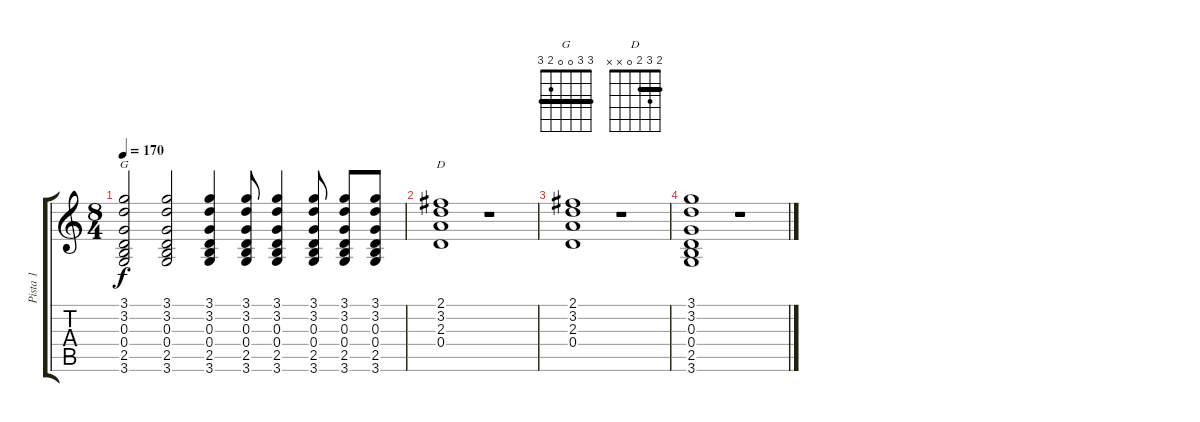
\track ("Pista 1" "Pista 1") {instrument acousticguitarsteel}
\staff {score tabs}
\tuning (E4 B3 G3 D3 A2 E2) {hide}
\chord ("G" 3 3 0 0 2 3) {barre 3}
\chord ("D" 2 3 2 0 x x) {barre 2}
\ts (8 4)
\tempo 170
\clef g2
\ks c
(3.1 3.2 0.3 0.4 2.5 3.6).2{ch "G" dy f} (3.1 3.2 0.3 0.4 2.5 3.6).2 (3.1 3.2 0.3 0.4 2.5 3.6).4 (3.1 3.2 0.3 0.4 2.5 3.6).8 (3.1 3.2 0.3 0.4 2.5 3.6).4 (3.1 3.2 0.3 0.4 2.5 3.6).8 (3.1 3.2 0.3 0.4 2.5 3.6).8 (3.1 3.2 0.3 0.4 2.5 3.6).8 |
(2.1 3.2 2.3 0.4).1{ch "D"} r.1 |
(2.1 3.2 2.3 0.4).1 r.1 |
(3.1 3.2 0.3 0.4 2.5 3.6).1 r.1
